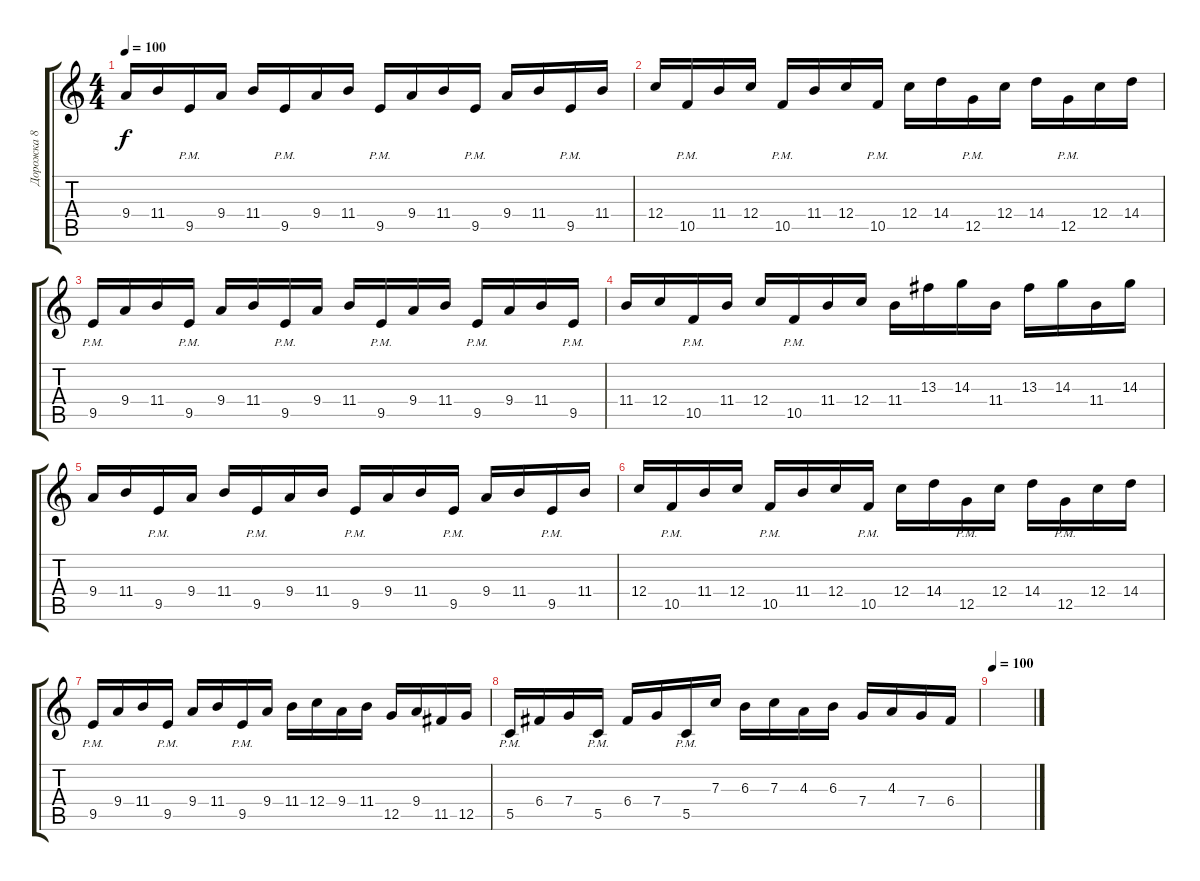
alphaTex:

\track ("Дорожка 8" "Дорожка 8") {instrument distortionguitar}
\staff {score tabs}
\tuning (D4 A3 F3 C3 G2 D2) {hide}
\ts (4 4)
\tempo 100
\clef g2
\ks c
9.4.16{dy f} 11.4.16 9.5{pm}.16 9.4.16 11.4.16 9.5{pm}.16 9.4.16 11.4.16 9.5{pm}.16 9.4.16 11.4.16 9.5{pm}.16 9.4.16 11.4.16 9.5{pm}.16 11.4.16 |
12.4.16 10.5{pm}.16 11.4.16 12.4.16 10.5{pm}.16 11.4.16 12.4.16 10.5{pm}.16 12.4.16 14.4.16 12.5{pm}.16 12.4.16 14.4.16 12.5{pm}.16 12.4.16 14.4.16 |
9.5{pm}.16 9.4.16 11.4.16 9.5{pm}.16 9.4.16 11.4.16 9.5{pm}.16 9.4.16 11.4.16 9.5{pm}.16 9.4.16 11.4.16 9.5{pm}.16 9.4.16 11.4.16 9.5{pm}.16 |
11.4.16 12.4.16 10.5{pm}.16 11.4.16 12.4.16 10.5{pm}.16 11.4.16 12.4.16 11.4.16 13.3.16 14.3.16 11.4.16 13.3.16 14.3.16 11.4.16 14.3.16 |
9.4.16 11.4.16 9.5{pm}.16 9.4.16 11.4.16 9.5{pm}.16 9.4.16 11.4.16 9.5{pm}.16 9.4.16 11.4.16 9.5{pm}.16 9.4.16 11.4.16 9.5{pm}.16 11.4.16 |
12.4.16 10.5{pm}.16 11.4.16 12.4.16 10.5{pm}.16 11.4.16 12.4.16 10.5{pm}.16 12.4.16 14.4.16 12.5{pm}.16 12.4.16 14.4.16 12.5{pm}.16 12.4.16 14.4.16 |
9.5{pm}.16 9.4.16 11.4.16 9.5{pm}.16 9.4.16 11.4.16 9.5{pm}.16 9.4.16 11.4.16 12.4.16 9.4.16 11.4.16 12.5.16 9.4.16 11.5.16 12.5.16 |
5.5{pm}.16 6.4.16 7.4.16 5.5{pm}.16 6.4.16 7.4.16 5.5{pm}.16 7.3.16 6.3.16 7.3.16 4.3.16 6.3.16 7.4.16 4.3.16 7.4.16 6.4.16 |
\tempo 100
